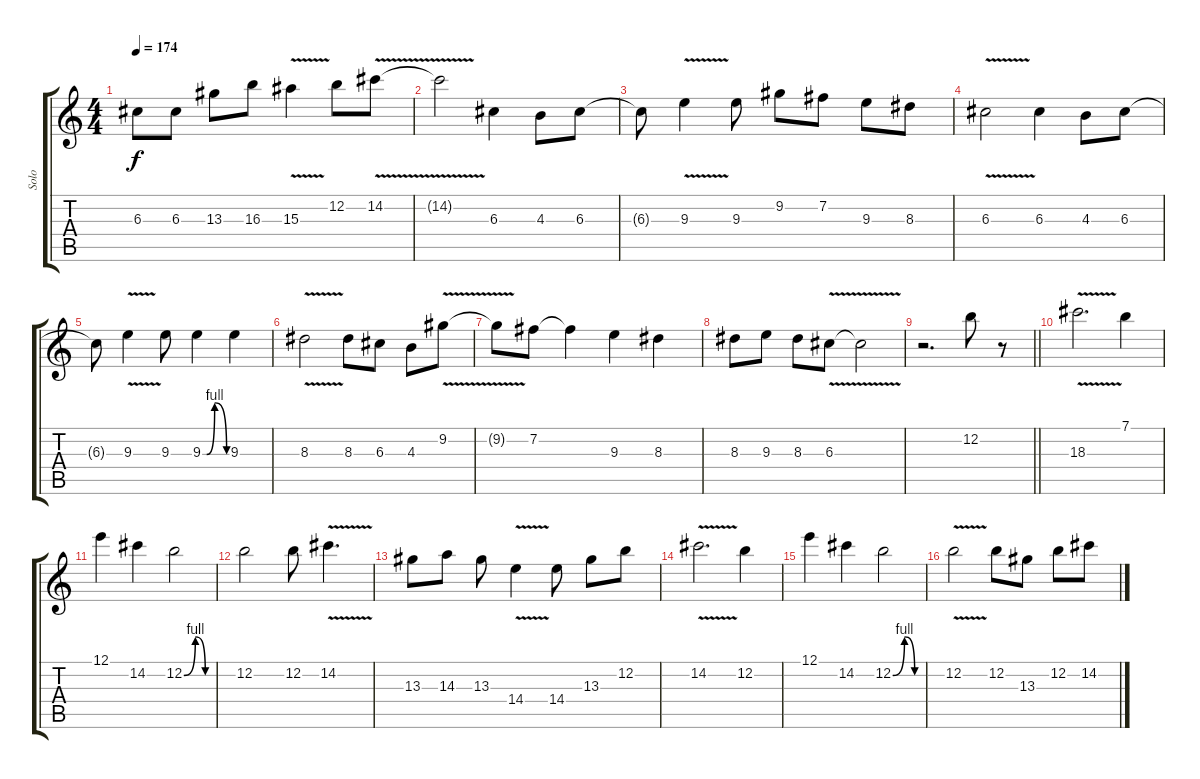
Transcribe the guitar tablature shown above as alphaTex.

\track ("Solo" "Solo") {instrument overdrivenguitar}
\staff {score tabs}
\tuning (E4 B3 G3 D3 A2 E2) {hide}
\ts (4 4)
\tempo 174
\clef g2
\ks c
6.3{t}.8{dy f} 6.3.8 13.3.8 16.3.8 15.3{v}.4 12.2.8 14.2{v}.8 |
14.2{t}.2 6.3.4 4.3.8 6.3.8 |
6.3{t}.8 9.3{v}.4 9.3.8 9.2.8 7.2.8 9.3.8 8.3.8 |
6.3{v}.2 6.3.4 4.3.8 6.3.8 |
6.3{t}.8 9.3{v}.4 9.3.8 9.3{be (custom 0 0 10 0 30 4 60 0)}.4 9.3.4 |
8.3{v}.2 8.3.8 6.3.8 4.3.8 9.2{v}.8 |
9.2{t}.8 7.2.8 7.2{t}.4 9.3.4 8.3.4 |
8.3.8 9.3.8 8.3.8 6.3{v}.8 6.3{t}.2 |
\barLineRight lightlight
r.2{d} 12.2.8 r.8 |
18.3{v}.2{d} 7.1.4 |
12.1.4 14.2.4 12.2{be (custom 0 0 24 4 45 0 60 0)}.2 |
12.2.2 12.2.8 14.2{v}.4{d} |
13.3.8 14.3.8 13.3.8 14.4{v}.4 14.4.8 13.3.8 12.2.8 |
14.2{v}.2{d} 12.2.4 |
12.1.4 14.2.4 12.2{be (custom 0 0 24 4 45 0 60 0)}.2 |
12.2{v}.2 12.2.8 13.3.8 12.2.8 14.2.8
